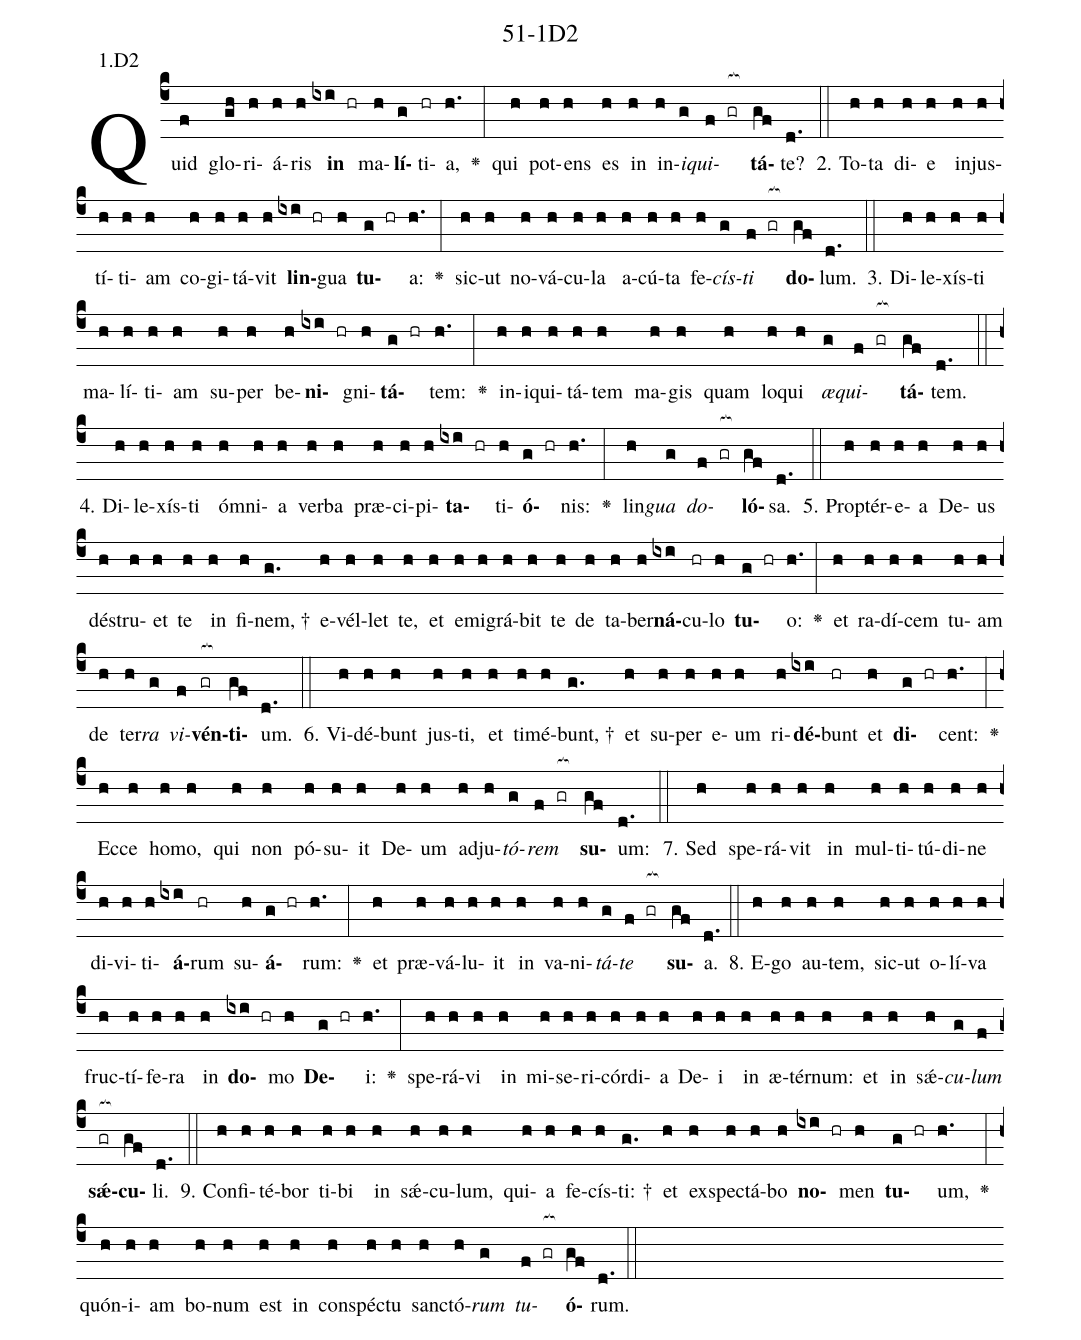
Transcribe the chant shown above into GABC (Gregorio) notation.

name: 51-1D2;
annotation: 1.D2;
%%
(c4)Quid(f) glo(gh)ri(h)á(h)ris(h) <b>in</b>(ixi hr) ma(h)<b>lí</b>(g)ti(hr)a,(h.) <v>\greheightstar</v>(:) qui(h) pot(h)ens(h) es(h) in(h) in(h)<i>i</i>(g)<i>qui</i>(f gr[ocb:1{])<b>tá</b>(gf[ocb:0}])te?(d.) (::)
2. To(h)ta(h) di(h)e(h) in(h)jus(h)tí(h)ti(h)am(h) co(h)gi(h)tá(h)vit(h) <b>lin</b>(ixi hr)gua(h) <b>tu</b>(g hr)a:(h.) <v>\greheightstar</v>(:) sic(h)ut(h) no(h)vá(h)cu(h)la(h) a(h)cú(h)ta(h) fe(h)<i>cís</i>(g)<i>ti</i>(f gr[ocb:1{]) <b>do</b>(gf[ocb:0}])lum.(d.) (::)
3. Di(h)le(h)xís(h)ti(h) ma(h)lí(h)ti(h)am(h) su(h)per(h) be(h)<b>ni</b>(ixi hr)gni(h)<b>tá</b>(g hr)tem:(h.) <v>\greheightstar</v>(:) in(h)i(h)qui(h)tá(h)tem(h) ma(h)gis(h) quam(h) lo(h)qui(h) <i>æ</i>(g)<i>qui</i>(f gr[ocb:1{])<b>tá</b>(gf[ocb:0}])tem.(d.) (::)
4. Di(h)le(h)xís(h)ti(h) óm(h)ni(h)a(h) ver(h)ba(h) præ(h)ci(h)pi(h)<b>ta</b>(ixi hr)ti(h)<b>ó</b>(g hr)nis:(h.) <v>\greheightstar</v>(:) lin(h)<i>gua</i>(g) <i>do</i>(f gr[ocb:1{])<b>ló</b>(gf[ocb:0}])sa.(d.) (::)
5. Prop(h)tér(h)e(h)a(h) De(h)us(h) dé(h)stru(h)et(h) te(h) in(h) fi(h)nem, †(g.) e(h)vél(h)let(h) te,(h) et(h) e(h)mi(h)grá(h)bit(h) te(h) de(h) ta(h)ber(h)<b>ná</b>(ixi)cu(hr)lo(h) <b>tu</b>(g hr)o:(h.) <v>\greheightstar</v>(:) et(h) ra(h)dí(h)cem(h) tu(h)am(h) de(h) ter(h)<i>ra</i>(g) <i>vi</i>(f)<b>vén</b>(gr[ocb:1{])<b>ti</b>(gf[ocb:0}])um.(d.) (::)
6. Vi(h)dé(h)bunt(h) jus(h)ti,(h) et(h) ti(h)mé(h)bunt, †(g.) et(h) su(h)per(h) e(h)um(h) ri(h)<b>dé</b>(ixi)bunt(hr) et(h) <b>di</b>(g hr)cent:(h.) <v>\greheightstar</v>(:) Ec(h)ce(h) ho(h)mo,(h) qui(h) non(h) pó(h)su(h)it(h) De(h)um(h) ad(h)ju(h)<i>tó</i>(g)<i>rem</i>(f gr[ocb:1{]) <b>su</b>(gf[ocb:0}])um:(d.) (::)
7. Sed(h) spe(h)rá(h)vit(h) in(h) mul(h)ti(h)tú(h)di(h)ne(h) di(h)vi(h)ti(h)<b>á</b>(ixi)rum(hr) su(h)<b>á</b>(g hr)rum:(h.) <v>\greheightstar</v>(:) et(h) præ(h)vá(h)lu(h)it(h) in(h) va(h)ni(h)<i>tá</i>(g)<i>te</i>(f gr[ocb:1{]) <b>su</b>(gf[ocb:0}])a.(d.) (::)
8. E(h)go(h) au(h)tem,(h) sic(h)ut(h) o(h)lí(h)va(h) fruc(h)tí(h)fe(h)ra(h) in(h) <b>do</b>(ixi hr)mo(h) <b>De</b>(g hr)i:(h.) <v>\greheightstar</v>(:) spe(h)rá(h)vi(h) in(h) mi(h)se(h)ri(h)cór(h)di(h)a(h) De(h)i(h) in(h) æ(h)tér(h)num:(h) et(h) in(h) sǽ(h)<i>cu</i>(g)<i>lum</i>(f) <b>sǽ</b>(gr[ocb:1{])<b>cu</b>(gf[ocb:0}])li.(d.) (::)
9. Con(h)fi(h)té(h)bor(h) ti(h)bi(h) in(h) sǽ(h)cu(h)lum,(h) qui(h)a(h) fe(h)cís(h)ti: †(g.) et(h) ex(h)spec(h)tá(h)bo(h) <b>no</b>(ixi hr)men(h) <b>tu</b>(g hr)um,(h.) <v>\greheightstar</v>(:) quón(h)i(h)am(h) bo(h)num(h) est(h) in(h) con(h)spéc(h)tu(h) sanc(h)tó(h)<i>rum</i>(g) <i>tu</i>(f gr[ocb:1{])<b>ó</b>(gf[ocb:0}])rum.(d.) (::)
